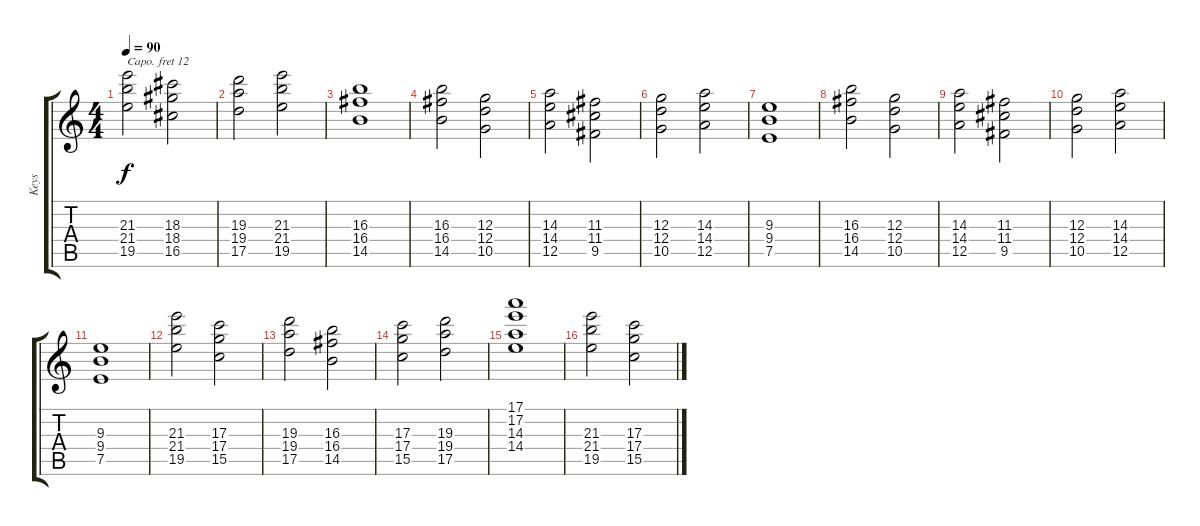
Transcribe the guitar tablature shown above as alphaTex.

\track ("Keys" "Keys") {instrument drawbarorgan}
\staff {score tabs}
\capo 12
\tuning (E4 B3 G3 D3 A2 E2) {hide}
\ts (4 4)
\tempo 90
\clef g2
\ks c
(21.3 21.4 19.5).2{dy f} (18.3 18.4 16.5).2 |
(19.3 19.4 17.5).2 (21.3 21.4 19.5).2 |
(16.3 16.4 14.5).1 |
(16.3 16.4 14.5).2 (12.3 12.4 10.5).2 |
(14.3 14.4 12.5).2 (11.3 11.4 9.5).2 |
(12.3 12.4 10.5).2 (14.3 14.4 12.5).2 |
(9.3 9.4 7.5).1 |
(16.3 16.4 14.5).2 (12.3 12.4 10.5).2 |
(14.3 14.4 12.5).2 (11.3 11.4 9.5).2 |
(12.3 12.4 10.5).2 (14.3 14.4 12.5).2 |
(9.3 9.4 7.5).1 |
(21.3 21.4 19.5).2 (17.3 17.4 15.5).2 |
(19.3 19.4 17.5).2 (16.3 16.4 14.5).2 |
(17.3 17.4 15.5).2 (19.3 19.4 17.5).2 |
(17.1 17.2 14.3 14.4).1 |
(21.3 21.4 19.5).2 (17.3 17.4 15.5).2
